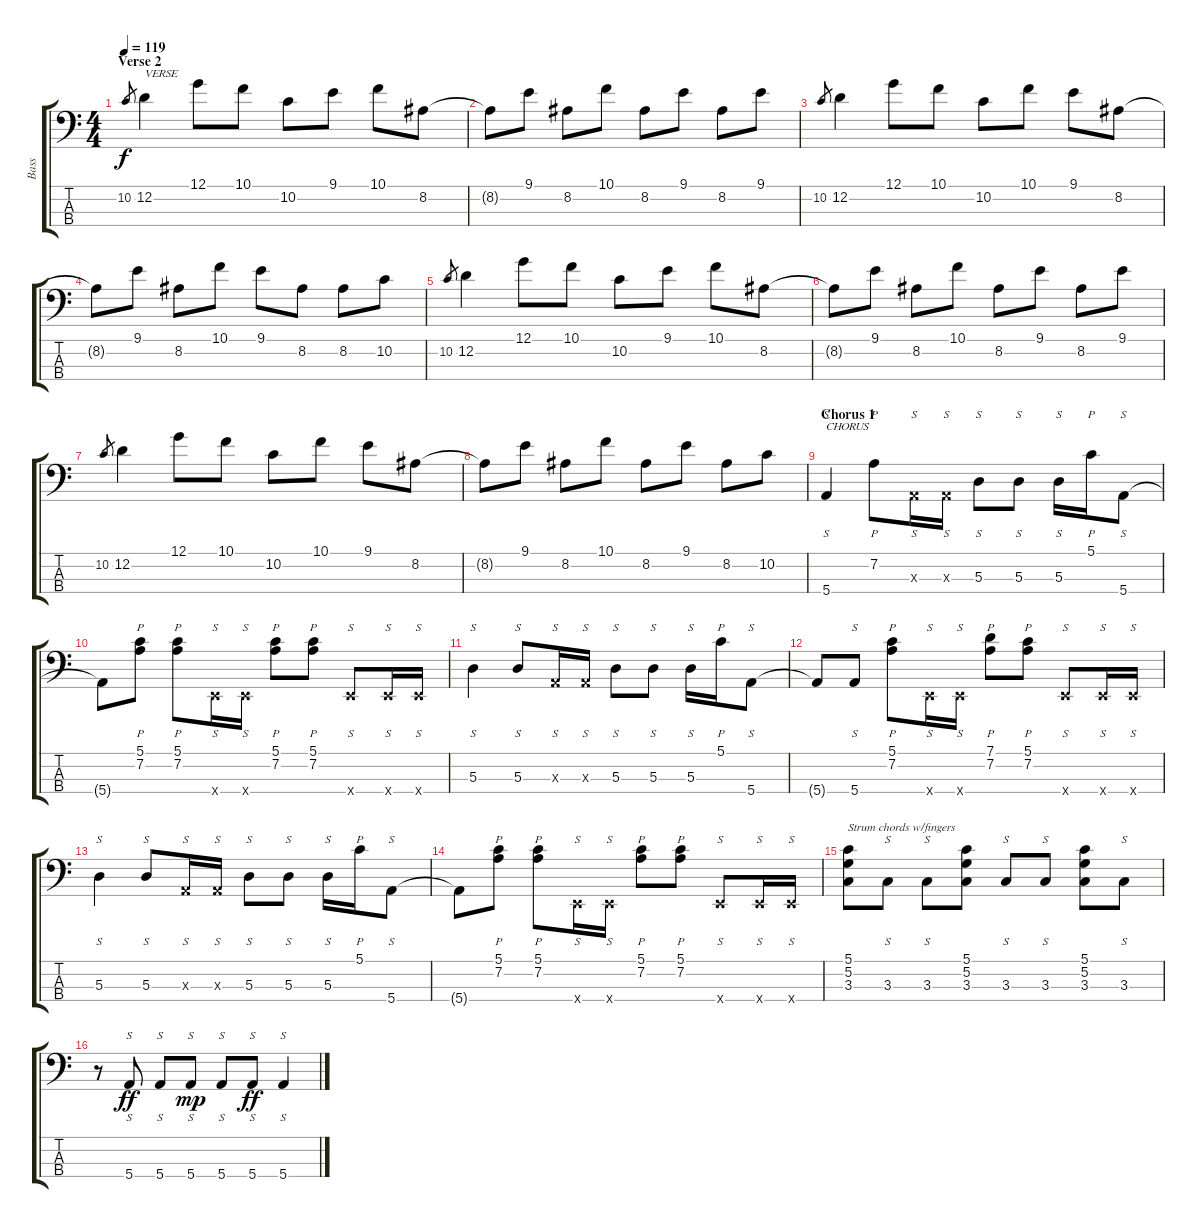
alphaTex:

\track ("Bass" "Bass") {instrument electricbassfinger}
\staff {score tabs}
\tuning (G2 D2 A1 E1) {hide}
\ts (4 4)
\section ("" "Verse 2")
\tempo 119
\clef f4
\ks c
10.2.8{gr dy f} 12.2.4{txt "VERSE"} 12.1.8 10.1.8 10.2.8 9.1.8 10.1.8 8.2.8 |
8.2{t}.8 9.1.8 8.2.8 10.1.8 8.2.8 9.1.8 8.2.8 9.1.8 |
10.2.8{gr} 12.2.4 12.1.8 10.1.8 10.2.8 10.1.8 9.1.8 8.2.8 |
8.2{t}.8 9.1.8 8.2.8 10.1.8 9.1.8 8.2.8 8.2.8 10.2.8 |
10.2.8{gr} 12.2.4 12.1.8 10.1.8 10.2.8 9.1.8 10.1.8 8.2.8 |
8.2{t}.8 9.1.8 8.2.8 10.1.8 8.2.8 9.1.8 8.2.8 9.1.8 |
10.2.8{gr} 12.2.4 12.1.8 10.1.8 10.2.8 10.1.8 9.1.8 8.2.8 |
8.2{t}.8 9.1.8 8.2.8 10.1.8 8.2.8 9.1.8 8.2.8 10.2.8 |
\section ("" "Chorus 1")
5.4.4{s txt "CHORUS" instrument slapbass1} 7.2.8{p} 0.3{x}.16{s} 0.3{x}.16{s} 5.3.8{s} 5.3.8{s} 5.3.16{s} 5.1.16{p} 5.4.8{s} |
5.4{t}.8 (5.1 7.2).8{p} (5.1 7.2).8{p} 0.4{x}.16{s} 0.4{x}.16{s} (5.1 7.2).8{p} (5.1 7.2).8{p} 0.4{x}.8{s} 0.4{x}.16{s} 0.4{x}.16{s} |
5.3.4{s} 5.3.8{s} 0.3{x}.16{s} 0.3{x}.16{s} 5.3.8{s} 5.3.8{s} 5.3.16{s} 5.1.16{p} 5.4.8{s} |
5.4{t}.8 5.4.8{s} (5.1 7.2).8{p} 0.4{x}.16{s} 0.4{x}.16{s} (7.1 7.2).8{p} (5.1 7.2).8{p} 0.4{x}.8{s} 0.4{x}.16{s} 0.4{x}.16{s} |
5.3.4{s} 5.3.8{s} 0.3{x}.16{s} 0.3{x}.16{s} 5.3.8{s} 5.3.8{s} 5.3.16{s} 5.1.16{p} 5.4.8{s} |
5.4{t}.8 (5.1 7.2).8{p} (5.1 7.2).8{p} 0.4{x}.16{s} 0.4{x}.16{s} (5.1 7.2).8{p} (5.1 7.2).8{p} 0.4{x}.8{s} 0.4{x}.16{s} 0.4{x}.16{s} |
(5.1 5.2 3.3).8{txt "Strum chords w/fingers"} 3.3.8{s} 3.3.8{s} (5.1 5.2 3.3).8 3.3.8{s} 3.3.8{s} (5.1 5.2 3.3).8 3.3.8{s} |
r.8 5.4.8{s dy ff} 5.4.8{s} 5.4.8{s dy mp} 5.4.8{s} 5.4.8{s dy ff} 5.4.4{s}
